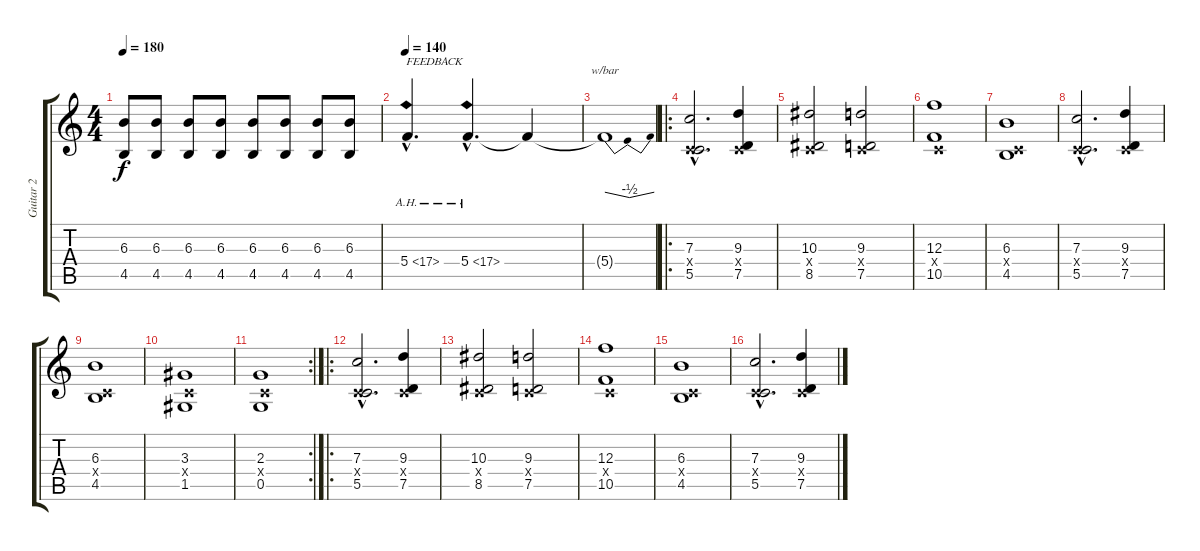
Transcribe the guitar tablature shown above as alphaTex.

\track ("Guitar 2" "Guitar 2") {instrument overdrivenguitar}
\staff {score tabs}
\tuning (D4 A3 F3 C3 G2 C2) {hide}
\ts (4 4)
\tempo 180
\clef g2
\ks c
(6.3 4.5).8{dy f} (6.3 4.5).8 (6.3 4.5).8 (6.3 4.5).8 (6.3 4.5).8 (6.3 4.5).8 (6.3 4.5).8 (6.3 4.5).8 |
\tempo 140
5.4{ah 12 hac}.4{d txt "FEEDBACK"} 5.4{ah 12 hac}.4{d} 5.4{t}.4 |
5.4{t}.1{tbe (dip default 0 0 30 -2 60 0)} |
\ro
(7.3{hac} 0.4{hac x} 5.5{hac}).2{d} (9.3 0.4{x} 7.5).4 |
(10.3 0.4{x} 8.5).2 (9.3 0.4{x} 7.5).2 |
(12.3 0.4{x} 10.5).1 |
(6.3 0.4{x} 4.5).1 |
(7.3{hac} 0.4{hac x} 5.5{hac}).2{d} (9.3 0.4{x} 7.5).4 |
(6.3 0.4{x} 4.5).1 |
(3.3 0.4{x} 1.5).1 |
\rc 2
(2.3 0.4{x} 0.5).1 |
\ro
(7.3{hac} 0.4{hac x} 5.5{hac}).2{d} (9.3 0.4{x} 7.5).4 |
(10.3 0.4{x} 8.5).2 (9.3 0.4{x} 7.5).2 |
(12.3 0.4{x} 10.5).1 |
(6.3 0.4{x} 4.5).1 |
(7.3{hac} 0.4{hac x} 5.5{hac}).2{d} (9.3 0.4{x} 7.5).4
